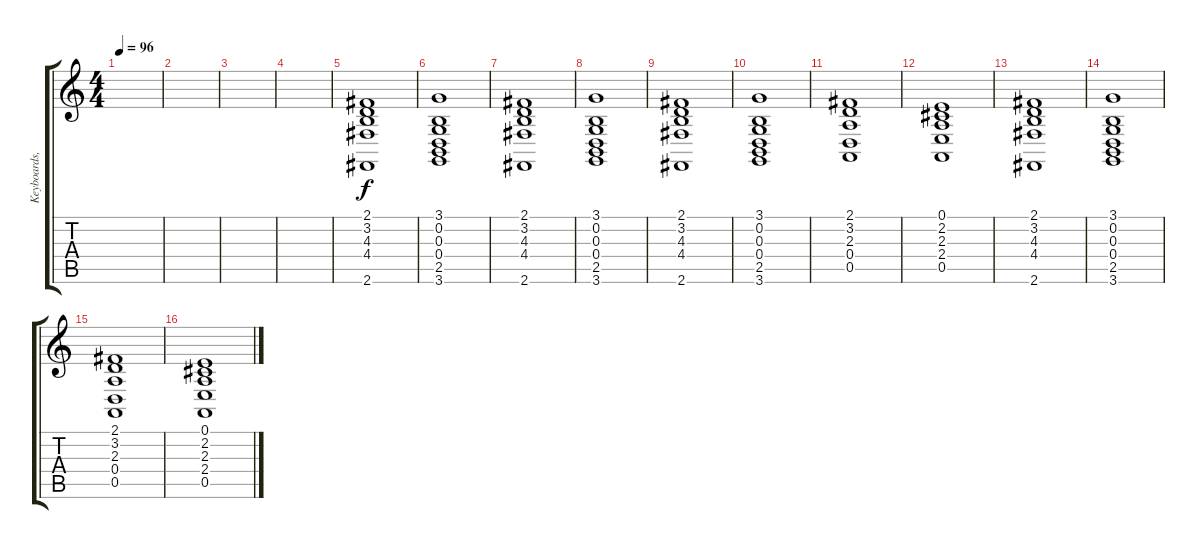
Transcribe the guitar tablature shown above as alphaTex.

\track ("Keyboards, atmosphere" "Keyboards,") {instrument stringensemble2}
\staff {score tabs}
\tuning (E4 B3 G3 D3 A2 E2) {hide}
\ts (4 4)
\tempo 96
\clef g2
\ks c
|
|
|
|
(2.1 3.2 4.3 4.4 2.6).1 |
(3.1 0.2 0.3 0.4 2.5 3.6).1 |
(2.1 3.2 4.3 4.4 2.6).1 |
(3.1 0.2 0.3 0.4 2.5 3.6).1 |
(2.1 3.2 4.3 4.4 2.6).1 |
(3.1 0.2 0.3 0.4 2.5 3.6).1 |
(2.1 3.2 2.3 0.4 0.5).1 |
(0.1 2.2 2.3 2.4 0.5).1 |
(2.1 3.2 4.3 4.4 2.6).1 |
(3.1 0.2 0.3 0.4 2.5 3.6).1 |
(2.1 3.2 2.3 0.4 0.5).1 |
(0.1 2.2 2.3 2.4 0.5).1
